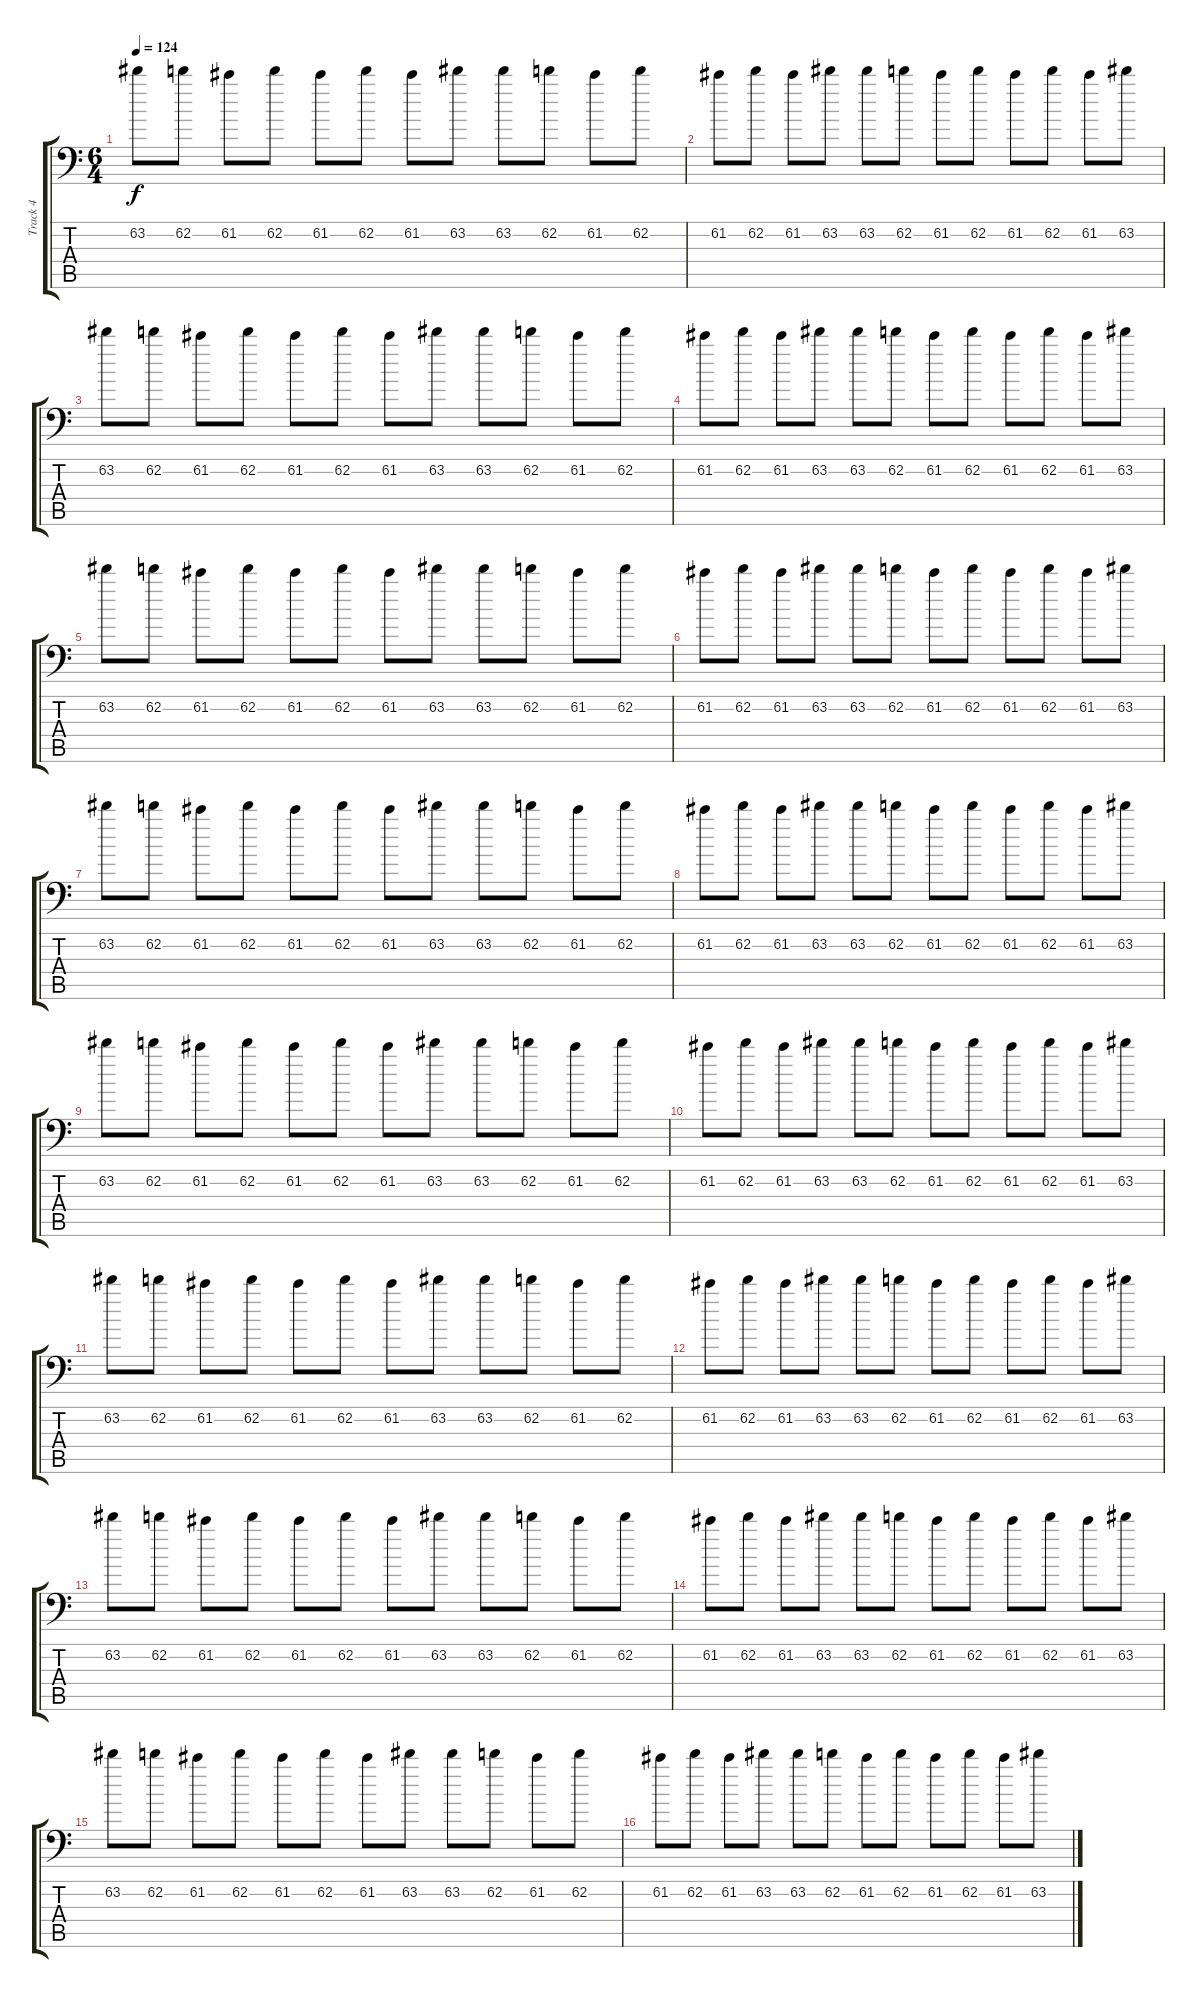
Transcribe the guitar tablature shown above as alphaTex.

\track ("Track 4" "Track 4") {instrument acousticgrandpiano}
\staff {score tabs}
\tuning (C-1 C-1 C-1 C-1 C-1 C-1) {hide}
\ts (6 4)
\tempo 124
\clef f4
\ks c
63.2.8{dy f} 62.2.8 61.2.8 62.2.8 61.2.8 62.2.8 61.2.8 63.2.8 63.2.8 62.2.8 61.2.8 62.2.8 |
61.2.8 62.2.8 61.2.8 63.2.8 63.2.8 62.2.8 61.2.8 62.2.8 61.2.8 62.2.8 61.2.8 63.2.8 |
63.2.8 62.2.8 61.2.8 62.2.8 61.2.8 62.2.8 61.2.8 63.2.8 63.2.8 62.2.8 61.2.8 62.2.8 |
61.2.8 62.2.8 61.2.8 63.2.8 63.2.8 62.2.8 61.2.8 62.2.8 61.2.8 62.2.8 61.2.8 63.2.8 |
63.2.8 62.2.8 61.2.8 62.2.8 61.2.8 62.2.8 61.2.8 63.2.8 63.2.8 62.2.8 61.2.8 62.2.8 |
61.2.8 62.2.8 61.2.8 63.2.8 63.2.8 62.2.8 61.2.8 62.2.8 61.2.8 62.2.8 61.2.8 63.2.8 |
63.2.8 62.2.8 61.2.8 62.2.8 61.2.8 62.2.8 61.2.8 63.2.8 63.2.8 62.2.8 61.2.8 62.2.8 |
61.2.8 62.2.8 61.2.8 63.2.8 63.2.8 62.2.8 61.2.8 62.2.8 61.2.8 62.2.8 61.2.8 63.2.8 |
63.2.8 62.2.8 61.2.8 62.2.8 61.2.8 62.2.8 61.2.8 63.2.8 63.2.8 62.2.8 61.2.8 62.2.8 |
61.2.8 62.2.8 61.2.8 63.2.8 63.2.8 62.2.8 61.2.8 62.2.8 61.2.8 62.2.8 61.2.8 63.2.8 |
63.2.8 62.2.8 61.2.8 62.2.8 61.2.8 62.2.8 61.2.8 63.2.8 63.2.8 62.2.8 61.2.8 62.2.8 |
61.2.8 62.2.8 61.2.8 63.2.8 63.2.8 62.2.8 61.2.8 62.2.8 61.2.8 62.2.8 61.2.8 63.2.8 |
63.2.8 62.2.8 61.2.8 62.2.8 61.2.8 62.2.8 61.2.8 63.2.8 63.2.8 62.2.8 61.2.8 62.2.8 |
61.2.8 62.2.8 61.2.8 63.2.8 63.2.8 62.2.8 61.2.8 62.2.8 61.2.8 62.2.8 61.2.8 63.2.8 |
63.2.8 62.2.8 61.2.8 62.2.8 61.2.8 62.2.8 61.2.8 63.2.8 63.2.8 62.2.8 61.2.8 62.2.8 |
61.2.8 62.2.8 61.2.8 63.2.8 63.2.8 62.2.8 61.2.8 62.2.8 61.2.8 62.2.8 61.2.8 63.2.8
